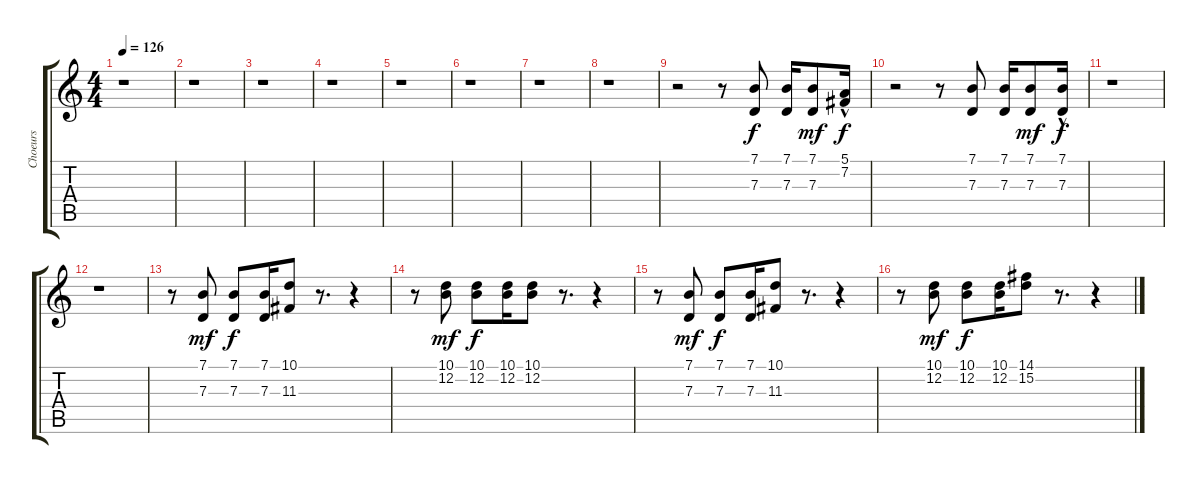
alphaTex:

\track ("Choeurs" "Choeurs") {instrument voiceoohs}
\staff {score tabs}
\tuning (E4 B3 G3 D3 A2 E2) {hide}
\ts (4 4)
\tempo 126
\clef g2
\ks c
r.1{dy f} |
r.1 |
r.1 |
r.1 |
r.1 |
r.1 |
r.1 |
r.1 |
r.2 r.8 (7.1 7.3).8 (7.1 7.3).16 (7.1 7.3).8{dy mf} (5.1 7.2{hac}).16{dy f} |
r.2 r.8 (7.1 7.3).8 (7.1 7.3).16 (7.1 7.3).8{dy mf} (7.1 7.3{hac}).16{dy f} |
r.1 |
r.1 |
r.8 (7.1 7.3).8{dy mf} (7.1 7.3).8{dy f} (7.1 7.3).16 (10.1 11.3).8 r.8{d} r.4 |
r.8 (10.1 12.2).8{dy mf} (10.1 12.2).8{dy f} (10.1 12.2).16 (10.1 12.2).8 r.8{d} r.4 |
r.8 (7.1 7.3).8{dy mf} (7.1 7.3).8{dy f} (7.1 7.3).16 (10.1 11.3).8 r.8{d} r.4 |
r.8 (10.1 12.2).8{dy mf} (10.1 12.2).8{dy f} (10.1 12.2).16 (14.1 15.2).8 r.8{d} r.4
